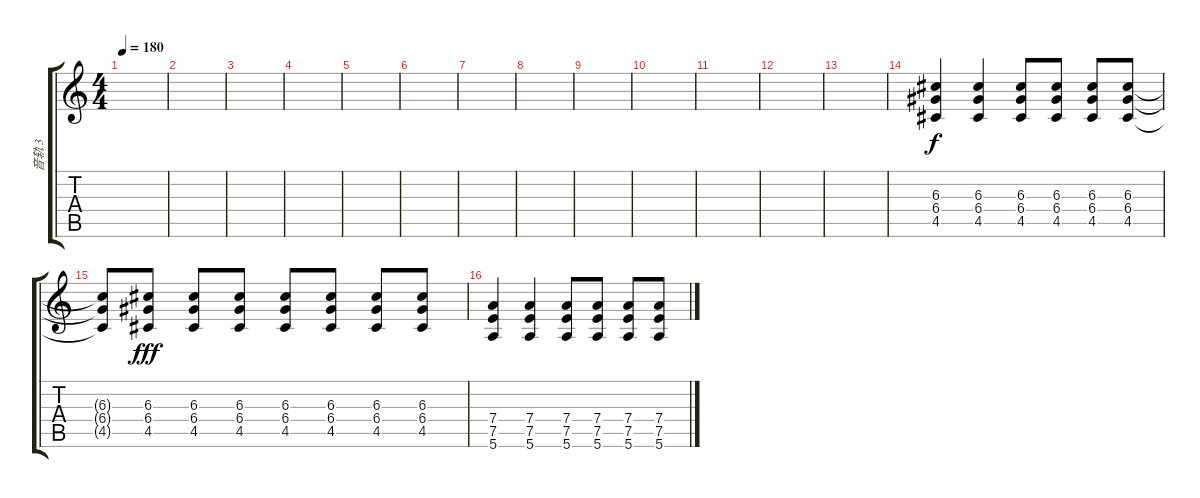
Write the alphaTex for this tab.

\track ("音轨 3" "音轨 3") {instrument overdrivenguitar}
\staff {score tabs}
\tuning (E4 B3 G3 D3 A2 E2) {hide}
\ts (4 4)
\tempo 180
\clef g2
\ks c
|
|
|
|
|
|
|
|
|
|
|
|
|
(6.3 6.4 4.5).4 (6.3 6.4 4.5).4 (6.3 6.4 4.5).8 (6.3 6.4 4.5).8 (6.3 6.4 4.5).8 (6.3 6.4 4.5).8 |
(6.3{t} 6.4{t} 4.5{t}).8{dy f} (6.3 6.4 4.5).8{dy fff} (6.3 6.4 4.5).8 (6.3 6.4 4.5).8 (6.3 6.4 4.5).8 (6.3 6.4 4.5).8 (6.3 6.4 4.5).8 (6.3 6.4 4.5).8 |
(7.4 7.5 5.6).4 (7.4 7.5 5.6).4 (7.4 7.5 5.6).8 (7.4 7.5 5.6).8 (7.4 7.5 5.6).8 (7.4 7.5 5.6).8
